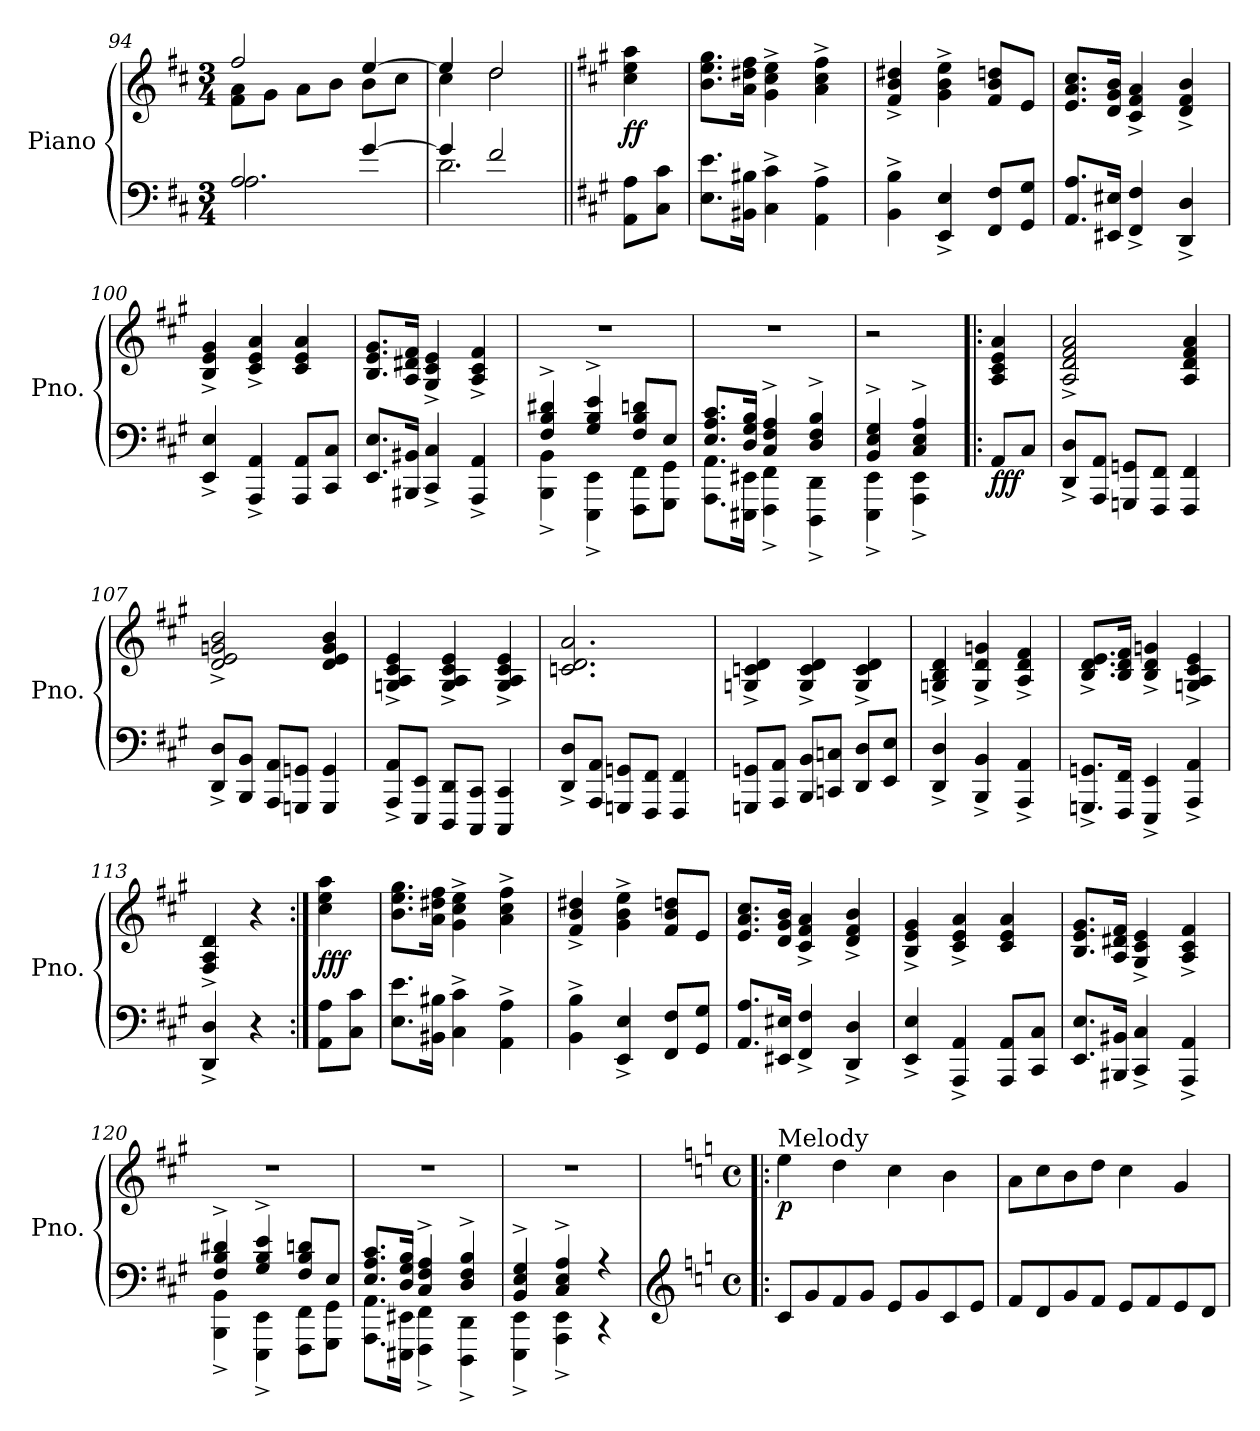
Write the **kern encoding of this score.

**kern	**kern	**dynam
*part1	*part1	*part1
*staff2	*staff1	*staff1/2
*I"Piano	*	*
*I'Pno.	*	*
*clefF4	*clefG2	*
*k[f#c#]	*k[f#c#]	*
*M3/4	*M3/4	*
*MM115	*MM115	*
=94	=94	=94
*^	*^	*
2A/	2.A\	2ff#/	8f#\ 8a\L	.
.	.	.	8g\J	.
*	*	*MM110	*	*
.	.	.	8a\L	.
.	.	.	8b\J	.
*	*	*MM100	*	*
[4g/	.	[4ee/	8b\L	.
.	.	.	8cc#\J	.
=95	=95	=95	=95	=95
*	*	*MM80	*	*
4g/]	2.d\	4ee/]	4cc#\	.
2f#/	.	2dd/	2dd\	.
*v	*v	*	*	*
*	*v	*v	*
!!LO:PB:g=z
=96||	=96||	=96||
*k[f#c#g#]	*k[f#c#g#]	*
*	*MM100	*
*	*^	*
!	!LO:TX:a:t=An Important Event	!	!
!	!	!	!LO:DY:b
*	*v	*v	*
8AA\ 8A\L	4cc#\ 4ee\ 4aa\	ff
8C#\ 8c#\J	.	.
=97	=97	=97
8.E\ 8.e\L	8.b\ 8.ee\ 8.gg#\L	.
16BB#X\ 16B#X\Jk	16a\ 16dd#X\ 16ff#\Jk	.
4C#\^ 4c#\^	4g#\^ 4cc#\^ 4ee\^	.
4AA\^ 4A\^	4a\^ 4cc#\^ 4ff#\^	.
=98	=98	=98
4BB\^ 4B\^	4f#/^ 4b/^ 4dd#X/^	.
4EE/^ 4E/^	4g#\^ 4b\^ 4ee\^	.
8FF#/ 8F#/L	8f#/ 8b/ 8ddn/L	.
8GG#/ 8G#/J	8e/J	.
=99	=99	=99
8.AA/ 8.A/L	8.e/ 8.a/ 8.cc#/L	.
16EE#X/ 16E#X/Jk	16d/ 16g#/ 16b/Jk	.
4FF#/^ 4F#/^	4c#/^ 4f#/^ 4a/^	.
4DD/^ 4D/^	4d/^ 4f#/^ 4b/^	.
=100	=100	=100
4EE/^ 4E/^	4B/^ 4e/^ 4g#/^	.
4AAA/^ 4AA/^	4c#/^ 4e/^ 4a/^	.
8AAA/ 8AA/L	4c#/ 4e/ 4a/	.
8CC#/ 8C#/J	.	.
!!LO:LB:g=z
=101	=101	=101
8.EE/ 8.E/L	8.B/ 8.e/ 8.g#/L	.
16BBB#X/ 16BB#X/Jk	16A/ 16d#X/ 16f#/Jk	.
4CC#/^ 4C#/^	4G#/^ 4c#/^ 4e/^	.
4AAA/^ 4AA/^	4A/^ 4c#/^ 4f#/^	.
=102	=102	=102
*^	*	*
4F#/^ 4B/^ 4d#X/^	4BBB\^ 4BB\^	2.r	.
4G#/^ 4B/^ 4e/^	4EEE\^ 4EE\^	.	.
8F#/ 8B/ 8dn/L	8FFF#\ 8FF#\L	.	.
8E/J	8GGG#\ 8GG#\J	.	.
=103	=103	=103	=103
8.E/ 8.A/ 8.c#/L	8.AAA\ 8.AA\L	2.r	.
16D/ 16G#/ 16B/Jk	16EEE#X\ 16EE#X\Jk	.	.
4C#/^ 4F#/^ 4A/^	4FFF#\^ 4FF#\^	.	.
4D/^ 4F#/^ 4B/^	4DDD\^ 4DD\^	.	.
=104	=104	=104	=104
4BB/^ 4E/^ 4G#/^	4EEE\^ 4EE\^	2r	.
4C#/^ 4E/^ 4A/^	4AAA\^ 4EE\^	.	.
=105!|:	=105!|:	=105!|:	=105!|:
!	!	!	!LO:DY:b=2
!	!	!	!LO:DY:n=1:b
*v	*v	*	*
8AA/L	4A/ 4c#/ 4e/ 4a/	ff f
8C#/J	.	.
=106	=106	=106
8DD/^ 8D/^L	2A/^ 2d/^ 2f#/^ 2a/^	.
8AAA/ 8AA/J	.	.
8GGGn/ 8GGn/L	.	.
8FFF#/ 8FF#/J	.	.
4FFF#/ 4FF#/	4A/ 4d/ 4f#/ 4a/	.
!!LO:LB:g=z
=107	=107	=107
8DD/^ 8D/^L	2d/^ 2e/^ 2gn/^ 2b/^	.
8BBB/ 8BB/J	.	.
8AAA/ 8AA/L	.	.
8GGGn/ 8GGn/J	.	.
4GGG/ 4GG/	4d/ 4e/ 4g/ 4b/	.
=108	=108	=108
8AAA/^ 8AA/^L	4Gn/^ 4A/^ 4c#/^ 4e/^	.
8EEE/ 8EE/J	.	.
8DDD/ 8DD/L	4G/^ 4A/^ 4c#/^ 4e/^	.
8CCC#/ 8CC#/J	.	.
4CCC#/ 4CC#/	4G/^ 4A/^ 4c#/^ 4e/^	.
=109	=109	=109
8DD/^ 8D/^L	2.cn/ 2.d/ 2.a/	.
8AAA/ 8AA/J	.	.
8GGGn/ 8GGn/L	.	.
8FFF#/ 8FF#/J	.	.
4FFF#/ 4FF#/	.	.
=110	=110	=110
8GGGn/ 8GGn/L	4Gn/^ 4cn/^ 4d/^	.
8AAA/ 8AA/J	.	.
8BBB/ 8BB/L	4G/^ 4c/^ 4d/^	.
8CCn/ 8Cn/J	.	.
8DD/ 8D/L	4G/^ 4c/^ 4d/^	.
8EE/ 8E/J	.	.
=111	=111	=111
4DD/^ 4D/^	4Gn/^ 4B/^ 4d/^	.
4BBB/^ 4BB/^	4G/^ 4d/^ 4gn/^	.
4AAA/^ 4AA/^	4A/^ 4d/^ 4f#/^	.
=112	=112	=112
8.GGGn/^ 8.GGn/^L	8.B/^ 8.d/^ 8.e/^L	.
16FFF#/ 16FF#/Jk	16B/ 16d/ 16f#/Jk	.
4EEE/^ 4EE/^	4B/^ 4d/^ 4gn/^	.
4AAA/^ 4AA/^	4Gn/^ 4A/^ 4c#/^ 4e/^	.
!!LO:LB:g=z
=113	=113	=113
4DD/^ 4D/^	4F#/^ 4A/^ 4d/^	.
4r	4r	.
=114:|!	=114:|!	=114:|!
*	*MM96	*
!	!	!LO:DY:b
8AA\ 8A\L	4cc#\ 4ee\ 4aa\	fff
8C#\ 8c#\J	.	.
=115	=115	=115
8.E\ 8.e\L	8.b\ 8.ee\ 8.gg#\L	.
16BB#X\ 16B#X\Jk	16a\ 16dd#X\ 16ff#\Jk	.
4C#\^ 4c#\^	4g#\^ 4cc#\^ 4ee\^	.
4AA\^ 4A\^	4a\^ 4cc#\^ 4ff#\^	.
=116	=116	=116
4BB\^ 4B\^	4f#/^ 4b/^ 4dd#X/^	.
4EE/^ 4E/^	4g#\^ 4b\^ 4ee\^	.
8FF#/ 8F#/L	8f#/ 8b/ 8ddn/L	.
8GG#/ 8G#/J	8e/J	.
=117	=117	=117
8.AA/ 8.A/L	8.e/ 8.a/ 8.cc#/L	.
16EE#X/ 16E#X/Jk	16d/ 16g#/ 16b/Jk	.
4FF#/^ 4F#/^	4c#/^ 4f#/^ 4a/^	.
4DD/^ 4D/^	4d/^ 4f#/^ 4b/^	.
=118	=118	=118
4EE/^ 4E/^	4B/^ 4e/^ 4g#/^	.
4AAA/^ 4AA/^	4c#/^ 4e/^ 4a/^	.
*	*MM92	*
8AAA/ 8AA/L	4c#/ 4e/ 4a/	.
8CC#/ 8C#/J	.	.
!!LO:LB:g=z
=119	=119	=119
8.EE/ 8.E/L	8.B/ 8.e/ 8.g#/L	.
16BBB#X/ 16BB#X/Jk	16A/ 16d#X/ 16f#/Jk	.
4CC#/^ 4C#/^	4G#/^ 4c#/^ 4e/^	.
4AAA/^ 4AA/^	4A/^ 4c#/^ 4f#/^	.
=120	=120	=120
*^	*	*
4F#/^ 4B/^ 4d#X/^	4BBB\^ 4BB\^	2.r	.
4G#/^ 4B/^ 4e/^	4EEE\^ 4EE\^	.	.
8F#/ 8B/ 8dn/L	8FFF#\ 8FF#\L	.	.
8E/J	8GGG#\ 8GG#\J	.	.
=121	=121	=121	=121
8.E/ 8.A/ 8.c#/L	8.AAA\ 8.AA\L	2.r	.
16D/ 16G#/ 16B/Jk	16EEE#X\ 16EE#X\Jk	.	.
4C#/^ 4F#/^ 4A/^	4FFF#\^ 4FF#\^	.	.
4D/^ 4F#/^ 4B/^	4DDD\^ 4DD\^	.	.
=122	=122	=122	=122
*	*	*MM80	*
4BB/^ 4E/^ 4G#/^	4EEE\^ 4EE\^	2.r	.
4C#/^ 4E/^ 4A/^	4AAA\^ 4EE\^	.	.
4r	4r	.	.
*v	*v	*	*
!!LO:PB:g=z
=123!|:	=123!|:	=123!|:
*clefG2	*	*
*k[]	*k[]	*
*M4/4	*M4/4	*
*met(c)	*met(c)	*
*^	*	*
!	!	!LO:TX:a:t=Melody	!
!	!	!	!LO:DY:b
*v	*v	*	*
8c/L	4ee\	p
8g/	.	.
8f/	4dd\	.
8g/J	.	.
8e/L	4cc\	.
8g/	.	.
8c/	4b\	.
8e/J	.	.
=124	=124	=124
8f/L	8a\L	.
8d/	8cc\	.
8g/	8b\	.
8f/J	8dd\J	.
8e/L	4cc\	.
8f/	.	.
8e/	4g/	.
8d/J	.	.
=	=	=
*-	*-	*-
